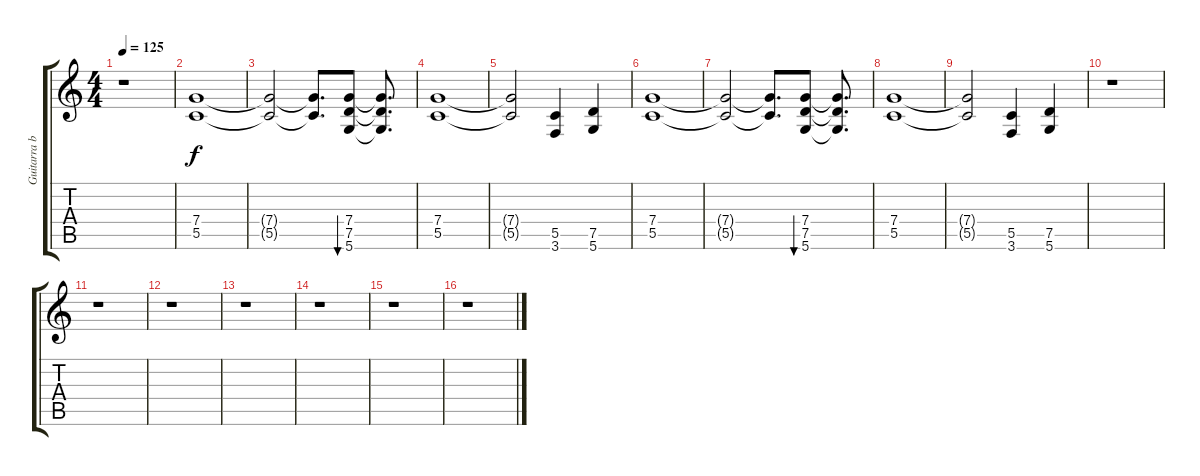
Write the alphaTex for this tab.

\track ("Guitarra base" "Guitarra b") {instrument overdrivenguitar}
\staff {score tabs}
\tuning (D4 A3 F3 C3 G2 D2) {hide}
\ts (4 4)
\tempo 125
\clef g2
\ks c
r.1{dy f} |
(7.4 5.5).1 |
(7.4{t} 5.5{t}).2 (7.4{t} 5.5{t}).8{d} (7.4 7.5 5.6).8{bu 480} (7.4{t} 7.5{t} 5.6{t}).8{d} |
(7.4 5.5).1 |
(7.4{t} 5.5{t}).2 (5.5 3.6).4 (7.5 5.6).4 |
(7.4 5.5).1 |
(7.4{t} 5.5{t}).2 (7.4{t} 5.5{t}).8{d} (7.4 7.5 5.6).8{bu 480} (7.4{t} 7.5{t} 5.6{t}).8{d} |
(7.4 5.5).1 |
(7.4{t} 5.5{t}).2 (5.5 3.6).4 (7.5 5.6).4 |
r.1 |
r.1 |
r.1 |
r.1 |
r.1 |
r.1 |
r.1
